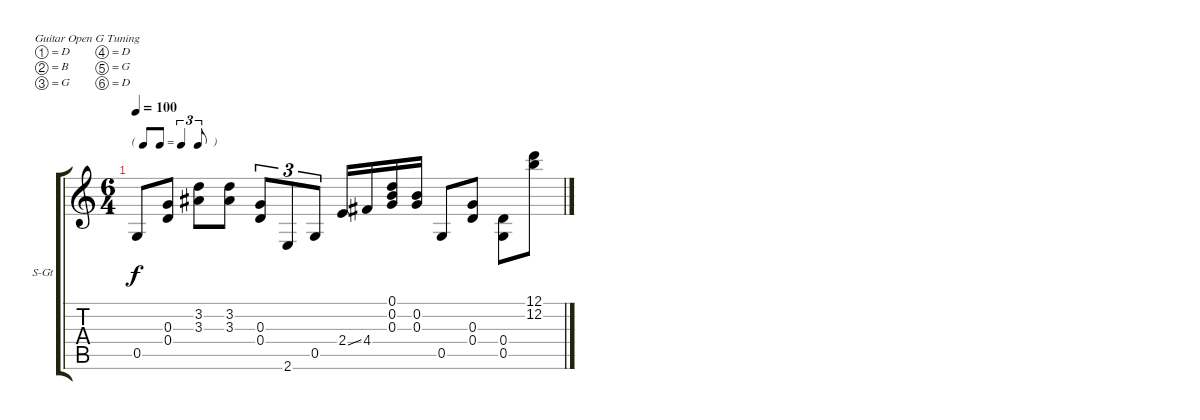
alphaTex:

\bracketExtendMode groupsimilarinstruments
\firstSystemTrackNameOrientation horizontal
\otherSystemsTrackNameOrientation horizontal
\track ("" "S-Gt") {instrument acousticguitarsteel}
\staff {score tabs}
\tuning (D4 B3 G3 D3 G2 D2)
\ts (6 4)
\tf triplet8th
\tempo 100
\clef g2
\ks c
0.5.8{dy f} (0.3 0.4).8 (3.2 3.3).8 (3.2 3.3).8 (0.3 0.4).8{tu (3 2)} 2.6.8{tu (3 2)} 0.5.8{tu (3 2)} 2.4{ss}.16 4.4.16 (0.1 0.2 0.3).16 (0.2 0.3).16 0.5.8 (0.3 0.4).8 (0.4 0.5).8 (12.1 12.2).8
